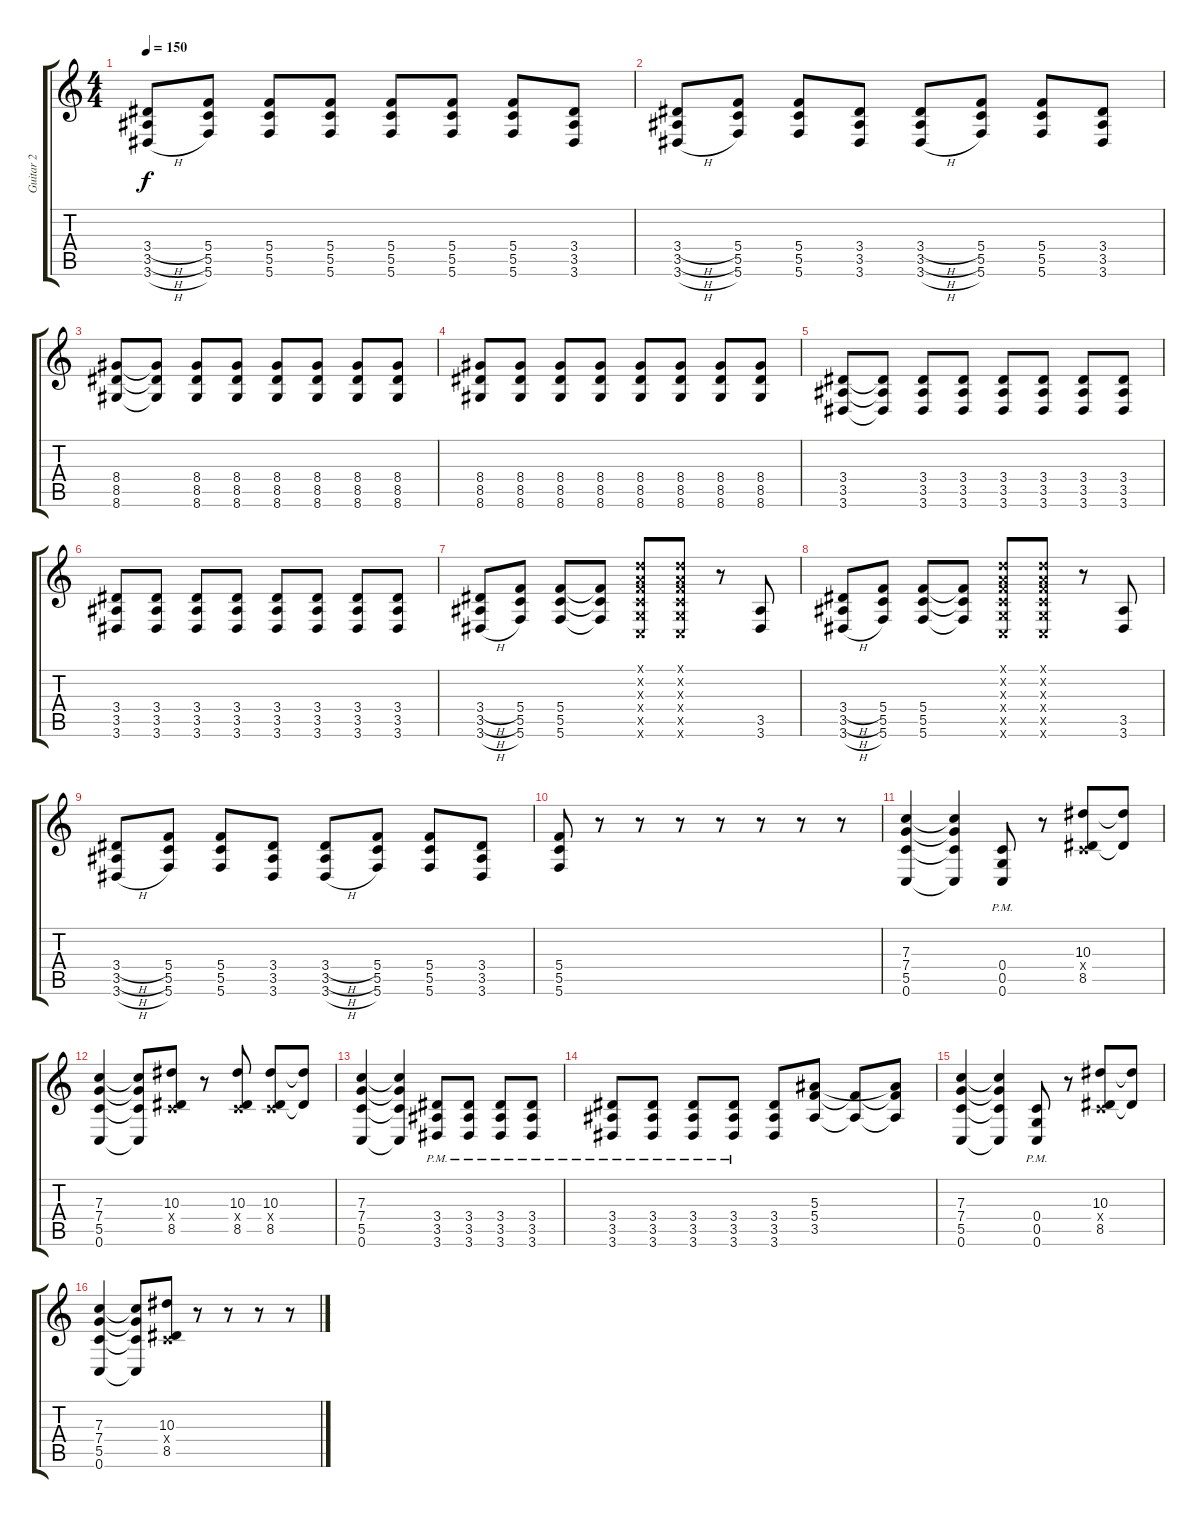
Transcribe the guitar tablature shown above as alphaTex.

\track ("Guitar 2" "Guitar 2") {instrument distortionguitar}
\staff {score tabs}
\tuning (D4 A3 F3 C3 G2 C2) {hide}
\ts (4 4)
\tempo 150
\clef g2
\ks c
(3.4{h} 3.5{h} 3.6{h}).8{dy f} (5.4 5.5 5.6).8 (5.4 5.5 5.6).8 (5.4 5.5 5.6).8 (5.4 5.5 5.6).8 (5.4 5.5 5.6).8 (5.4 5.5 5.6).8 (3.4 3.5 3.6).8 |
(3.4{h} 3.5{h} 3.6{h}).8 (5.4 5.5 5.6).8 (5.4 5.5 5.6).8 (3.4 3.5 3.6).8 (3.4{h} 3.5{h} 3.6{h}).8 (5.4 5.5 5.6).8 (5.4 5.5 5.6).8 (3.4 3.5 3.6).8 |
(8.4 8.5 8.6).8 (8.4{t} 8.5{t} 8.6{t}).8 (8.4 8.5 8.6).8 (8.4 8.5 8.6).8 (8.4 8.5 8.6).8 (8.4 8.5 8.6).8 (8.4 8.5 8.6).8 (8.4 8.5 8.6).8 |
(8.4 8.5 8.6).8 (8.4 8.5 8.6).8 (8.4 8.5 8.6).8 (8.4 8.5 8.6).8 (8.4 8.5 8.6).8 (8.4 8.5 8.6).8 (8.4 8.5 8.6).8 (8.4 8.5 8.6).8 |
(3.4 3.5 3.6).8 (3.4{t} 3.5{t} 3.6{t}).8 (3.4 3.5 3.6).8 (3.4 3.5 3.6).8 (3.4 3.5 3.6).8 (3.4 3.5 3.6).8 (3.4 3.5 3.6).8 (3.4 3.5 3.6).8 |
(3.4 3.5 3.6).8 (3.4 3.5 3.6).8 (3.4 3.5 3.6).8 (3.4 3.5 3.6).8 (3.4 3.5 3.6).8 (3.4 3.5 3.6).8 (3.4 3.5 3.6).8 (3.4 3.5 3.6).8 |
(3.4{h} 3.5{h} 3.6{h}).8 (5.4 5.5 5.6).8 (5.4 5.5 5.6).8 (5.4{t} 5.5{t} 5.6{t}).8 (0.1{x} 0.2{x} 0.3{x} 0.4{x} 0.5{x} 0.6{x}).8 (0.1{x} 0.2{x} 0.3{x} 0.4{x} 0.5{x} 0.6{x}).8 r.8 (3.5 3.6).8 |
(3.4{h} 3.5{h} 3.6{h}).8 (5.4 5.5 5.6).8 (5.4 5.5 5.6).8 (5.4{t} 5.5{t} 5.6{t}).8 (0.1{x} 0.2{x} 0.3{x} 0.4{x} 0.5{x} 0.6{x}).8 (0.1{x} 0.2{x} 0.3{x} 0.4{x} 0.5{x} 0.6{x}).8 r.8 (3.5 3.6).8 |
(3.4{h} 3.5{h} 3.6{h}).8 (5.4 5.5 5.6).8 (5.4 5.5 5.6).8 (3.4 3.5 3.6).8 (3.4{h} 3.5{h} 3.6{h}).8 (5.4 5.5 5.6).8 (5.4 5.5 5.6).8 (3.4 3.5 3.6).8 |
(5.4 5.5 5.6).8 r.8 r.8 r.8 r.8 r.8 r.8 r.8 |
(7.3 7.4 5.5 0.6).4 (7.3{t} 7.4{t} 5.5{t} 0.6{t}).4 (0.4{pm} 0.5{pm} 0.6{pm}).8 r.8 (10.3 0.4{x} 8.5).8 (10.3{t} 8.5{t}).8 |
(7.3 7.4 5.5 0.6).4 (7.3{t} 7.4{t} 5.5{t} 0.6{t}).8 (10.3 0.4{x} 8.5).8 r.8 (10.3 0.4{x} 8.5).8 (10.3 0.4{x} 8.5).8 (10.3{t} 8.5{t}).8 |
(7.3 7.4 5.5 0.6).4 (7.3{t} 7.4{t} 5.5{t} 0.6{t}).4 (3.4{pm} 3.5{pm} 3.6{pm}).8 (3.4{pm} 3.5{pm} 3.6{pm}).8 (3.4{pm} 3.5{pm} 3.6{pm}).8 (3.4{pm} 3.5{pm} 3.6{pm}).8 |
(3.4{pm} 3.5{pm} 3.6{pm}).8 (3.4{pm} 3.5{pm} 3.6{pm}).8 (3.4{pm} 3.5{pm} 3.6{pm}).8 (3.4{pm} 3.5{pm} 3.6{pm}).8 (3.4 3.5 3.6).8 (5.3 5.4 3.5).8 (5.4{t} 3.5{t}).8 (5.3{t} 5.4{t} 3.5{t}).8 |
(7.3 7.4 5.5 0.6).4 (7.3{t} 7.4{t} 5.5{t} 0.6{t}).4 (0.4{pm} 0.5{pm} 0.6{pm}).8 r.8 (10.3 0.4{x} 8.5).8 (10.3{t} 8.5{t}).8 |
(7.3 7.4 5.5 0.6).4 (7.3{t} 7.4{t} 5.5{t} 0.6{t}).8 (10.3 0.4{x} 8.5).8 r.8 r.8 r.8 r.8
